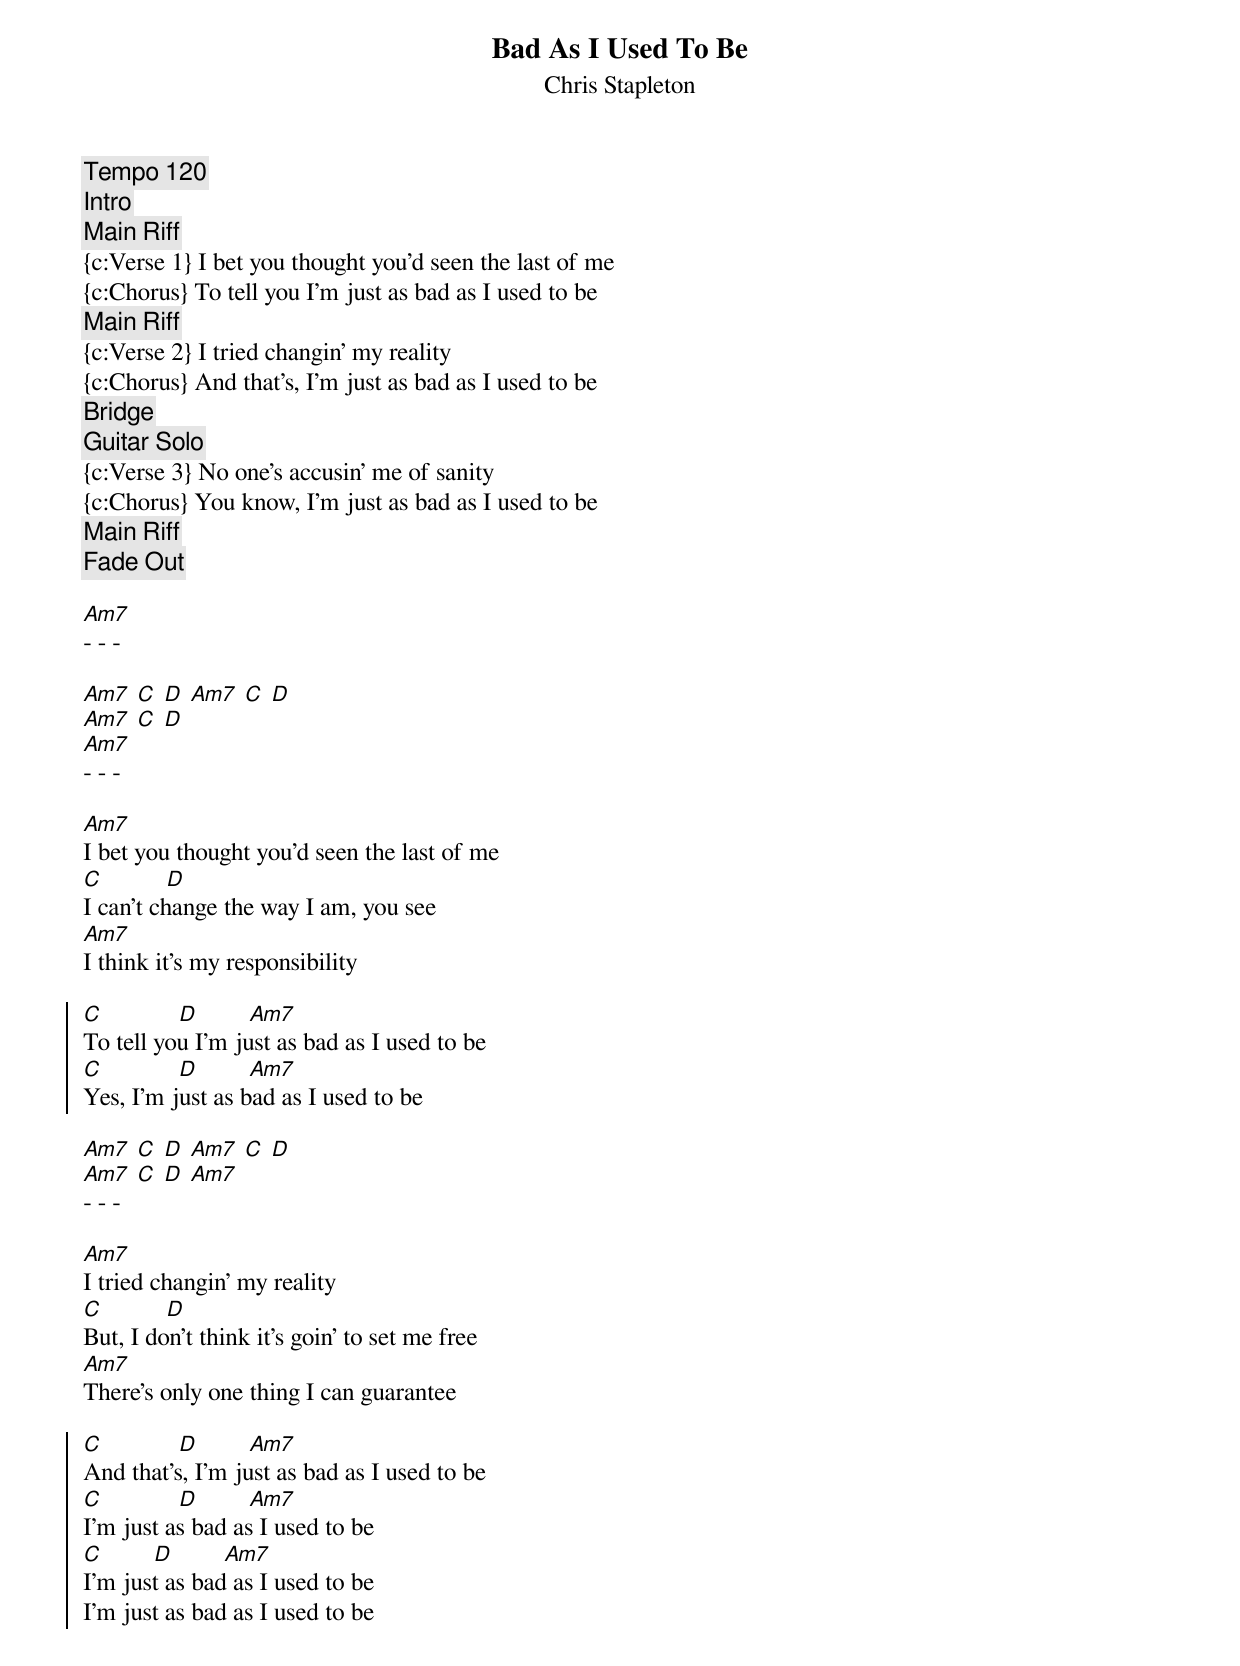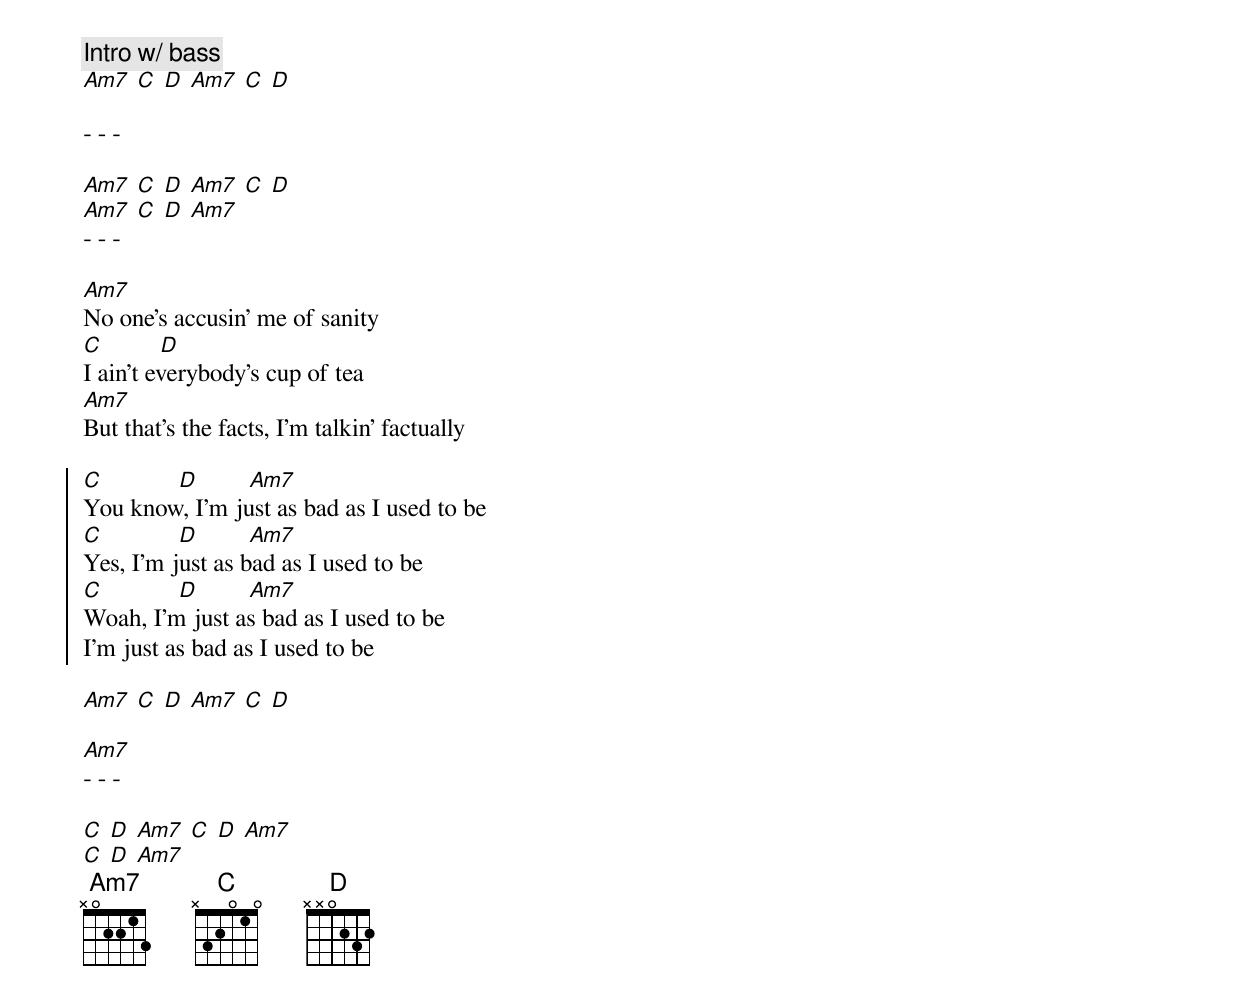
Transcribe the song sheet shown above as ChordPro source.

{t: Bad As I Used To Be}
{st: Chris Stapleton}
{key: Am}
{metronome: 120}
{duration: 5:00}


{c:Tempo 120}
{c:Intro}
{c:Main Riff}
{c:Verse 1} I bet you thought you'd seen the last of me
{c:Chorus} To tell you I'm just as bad as I used to be
{c:Main Riff}
{c:Verse 2} I tried changin' my reality
{c:Chorus} And that's, I'm just as bad as I used to be
{c:Bridge}
{c:Guitar Solo}
{c:Verse 3} No one's accusin' me of sanity
{c:Chorus} You know, I'm just as bad as I used to be
{c:Main Riff}
{c:Fade Out}

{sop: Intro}
[Am7]
- - -
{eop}

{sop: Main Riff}
[Am7] [C] [D] [Am7] [C] [D]
[Am7] [C] [D]
[Am7]
- - -
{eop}

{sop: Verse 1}
[Am7]
I bet you thought you'd seen the last of me
[C]          [D]
I can't change the way I am, you see
[Am7]
I think it's my responsibility
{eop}

{soc}
[C]            [D]        [Am7]
To tell you I'm just as bad as I used to be
[C]            [D]        [Am7]
Yes, I'm just as bad as I used to be
{eoc}

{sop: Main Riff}
[Am7] [C] [D] [Am7] [C] [D]
[Am7] [C] [D] [Am7]
- - -
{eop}

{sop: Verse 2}
[Am7]
I tried changin' my reality
[C]          [D]
But, I don't think it's goin' to set me free
[Am7]
There's only one thing I can guarantee
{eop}

{soc}
[C]            [D]        [Am7]
And that's, I'm just as bad as I used to be
[C]            [D]        [Am7]
I'm just as bad as I used to be
[C]        [D]        [Am7]
I'm just as bad as I used to be
I'm just as bad as I used to be
{eoc}

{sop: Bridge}
{c:Intro w/ bass}
[Am7] [C] [D] [Am7] [C] [D]

- - -
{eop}

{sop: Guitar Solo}
[Am7] [C] [D] [Am7] [C] [D]
[Am7] [C] [D] [Am7]
- - -
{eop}

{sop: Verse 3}
[Am7]
No one's accusin' me of sanity
[C]         [D]
I ain't everybody's cup of tea
[Am7]
But that's the facts, I'm talkin' factually
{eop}

{soc}
[C]            [D]        [Am7]
You know, I'm just as bad as I used to be
[C]            [D]        [Am7]
Yes, I'm just as bad as I used to be
[C]            [D]        [Am7]
Woah, I'm just as bad as I used to be
I'm just as bad as I used to be
{eoc}

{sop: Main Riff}
[Am7] [C] [D] [Am7] [C] [D]

[Am7]
- - -
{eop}

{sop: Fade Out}
[C] [D] [Am7] [C] [D] [Am7]
[C] [D] [Am7]
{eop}
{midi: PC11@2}
